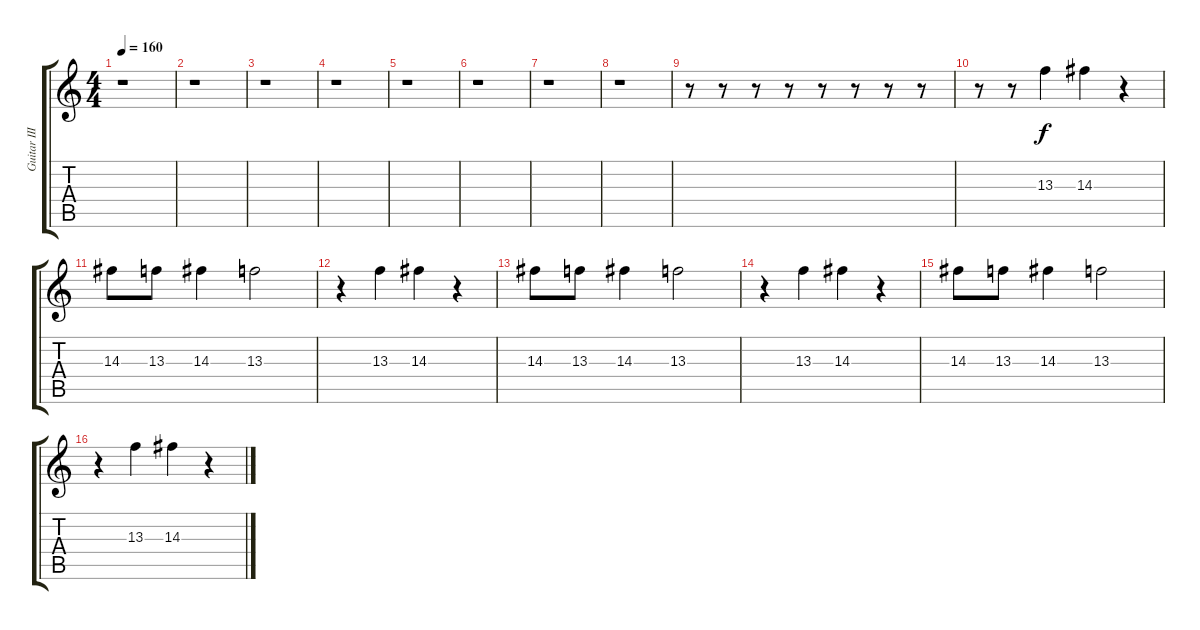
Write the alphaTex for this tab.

\track ("Guitar III" "Guitar III") {instrument overdrivenguitar}
\staff {score tabs}
\tuning (Db4 Ab3 E3 B2 Gb2 Db2) {hide}
\ts (4 4)
\tempo 160
\clef g2
\ks c
r.1{dy f} |
r.1 |
r.1 |
r.1 |
r.1 |
r.1 |
r.1 |
r.1 |
r.8 r.8 r.8 r.8 r.8 r.8 r.8 r.8 |
r.8 r.8 13.3.4 14.3.4 r.4 |
14.3.8 13.3.8 14.3.4 13.3.2 |
r.4 13.3.4 14.3.4 r.4 |
14.3.8 13.3.8 14.3.4 13.3.2 |
r.4 13.3.4 14.3.4 r.4 |
14.3.8 13.3.8 14.3.4 13.3.2 |
r.4 13.3.4 14.3.4 r.4
